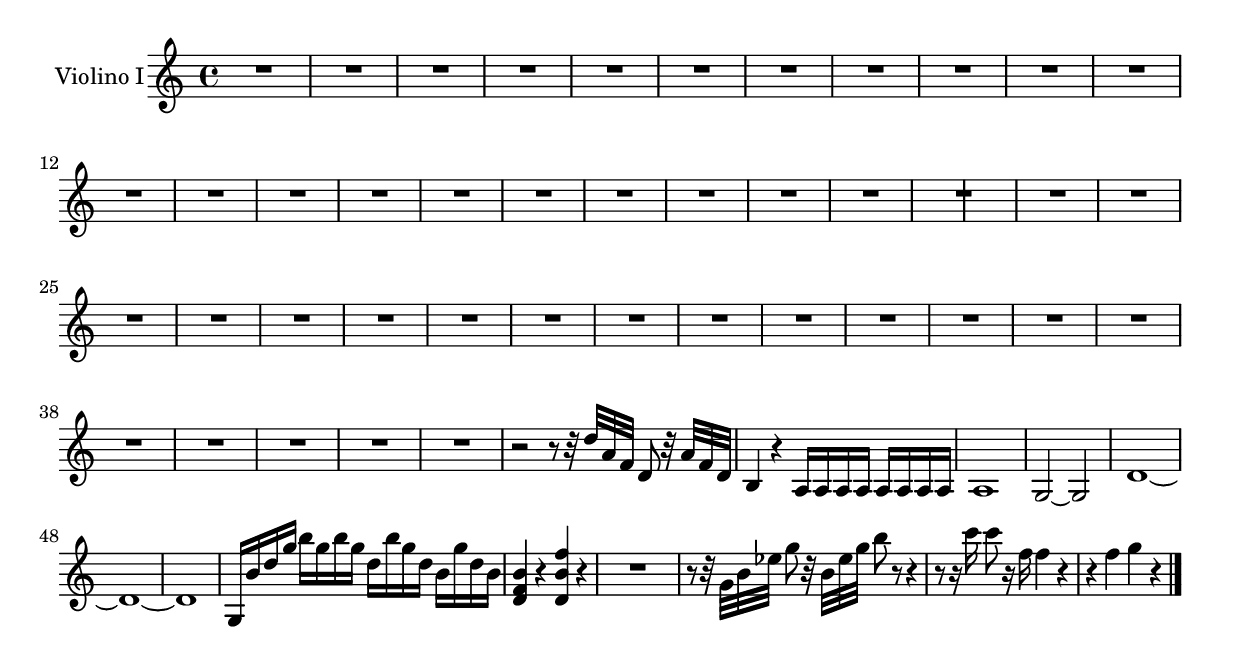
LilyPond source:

\new Staff  {
	\time 4/4
	\override Score.MetronomeMark #'stencil = ##f
	\tempo 4 = 80 
	\set Staff.instrumentName="Violino I"
	\set Staff.midiInstrument="violin"
	\key c \major
	\clef treble
	\relative c'' {
		R1*21 |
		\cadenzaOn R2 \cadenzaOff \bar "|" |
		R1*21 |
		r2 r8 r32 d a f d8 r32 a' f d |
		b4 r a16 a a a a a a a |
		a1 |
		g2~ g |
		d'1~ |
		d~ |
		d |
		g,16 b' d g b g b g d b' g d b g' d b |
		<b f d>4 r <f' b, d,> r |
		R1 |
		r8 r32 g, b es g8 r32 b, es g b8 r r4 |
		r8 r16 c c8 r16 f, f4 r |
		r4 f g r |
	\bar "|."
	}

}
